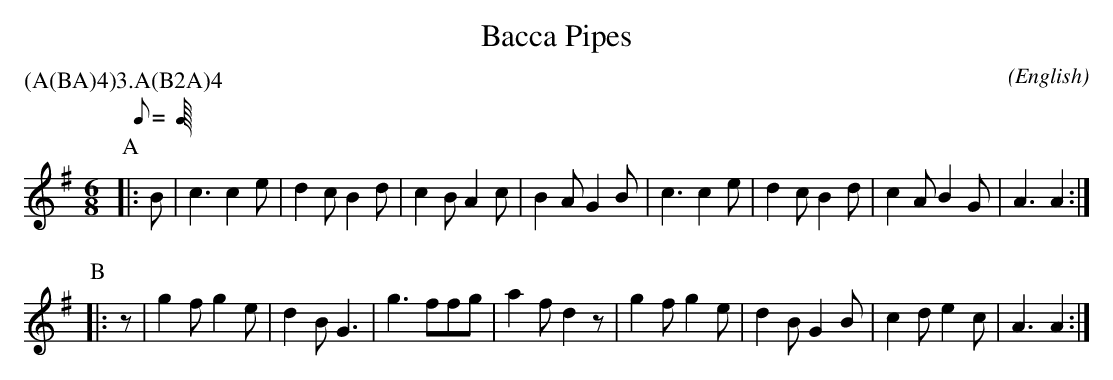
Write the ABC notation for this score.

X:1
T:Bacca Pipes
M:6/8
C:
O:English
P:(A(BA)4)3.A(B2A)4
K:ADor
Q:C3=150
P:A
|: B | c3   c2 e | d2 c B2 d | c2 B A2 c | B2 A G2 \
   B | c3   c2 e | d2 c B2 d | c2 A B2 G | A3   A2 :|
P:B
|: z | g2 f g2 e | d2 B G3   | g3   ffg  | a2 f d2 \
   z | g2 f g2 e | d2 B G2 B | c2 d e2 c | A3   A2 :|
